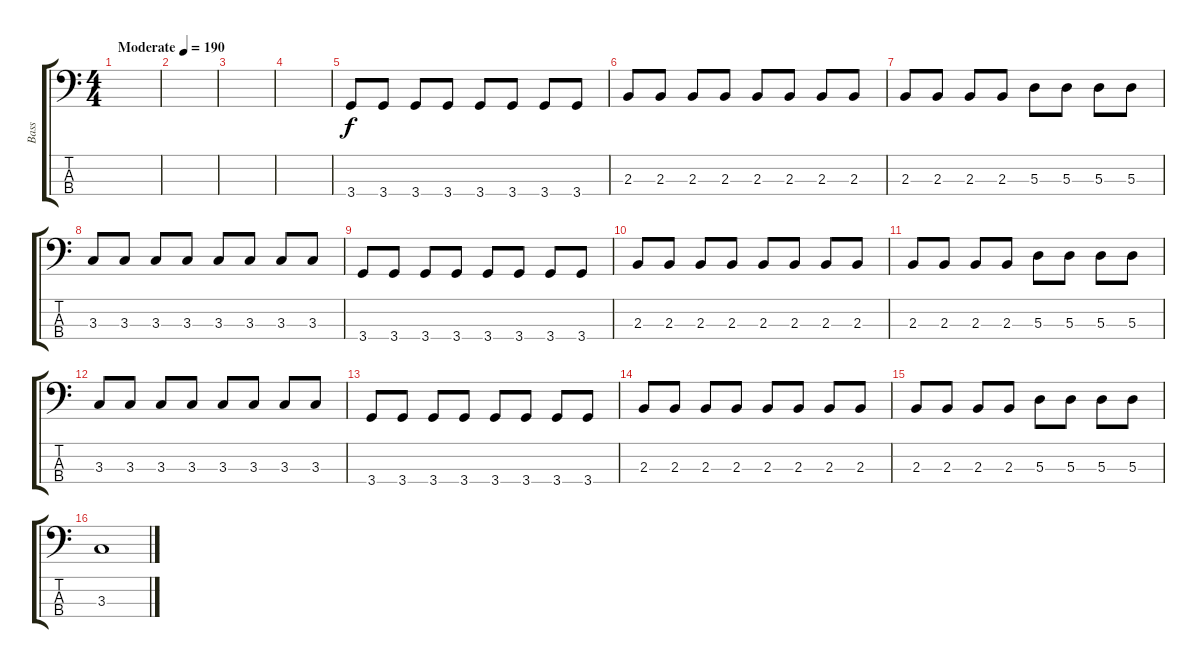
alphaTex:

\track ("Bass" "Bass") {instrument electricbassfinger}
\staff {score tabs}
\tuning (G2 D2 A1 E1) {hide}
\ts (4 4)
\tempo (190 "Moderate")
\clef f4
\ks c
|
|
|
|
3.4.8 3.4.8 3.4.8 3.4.8 3.4.8 3.4.8 3.4.8 3.4.8 |
2.3.8 2.3.8 2.3.8 2.3.8 2.3.8 2.3.8 2.3.8 2.3.8 |
2.3.8 2.3.8 2.3.8 2.3.8 5.3.8 5.3.8 5.3.8 5.3.8 |
3.3.8 3.3.8 3.3.8 3.3.8 3.3.8 3.3.8 3.3.8 3.3.8 |
3.4.8 3.4.8 3.4.8 3.4.8 3.4.8 3.4.8 3.4.8 3.4.8 |
2.3.8 2.3.8 2.3.8 2.3.8 2.3.8 2.3.8 2.3.8 2.3.8 |
2.3.8 2.3.8 2.3.8 2.3.8 5.3.8 5.3.8 5.3.8 5.3.8 |
3.3.8 3.3.8 3.3.8 3.3.8 3.3.8 3.3.8 3.3.8 3.3.8 |
3.4.8 3.4.8 3.4.8 3.4.8 3.4.8 3.4.8 3.4.8 3.4.8 |
2.3.8 2.3.8 2.3.8 2.3.8 2.3.8 2.3.8 2.3.8 2.3.8 |
2.3.8 2.3.8 2.3.8 2.3.8 5.3.8 5.3.8 5.3.8 5.3.8 |
3.3.1
